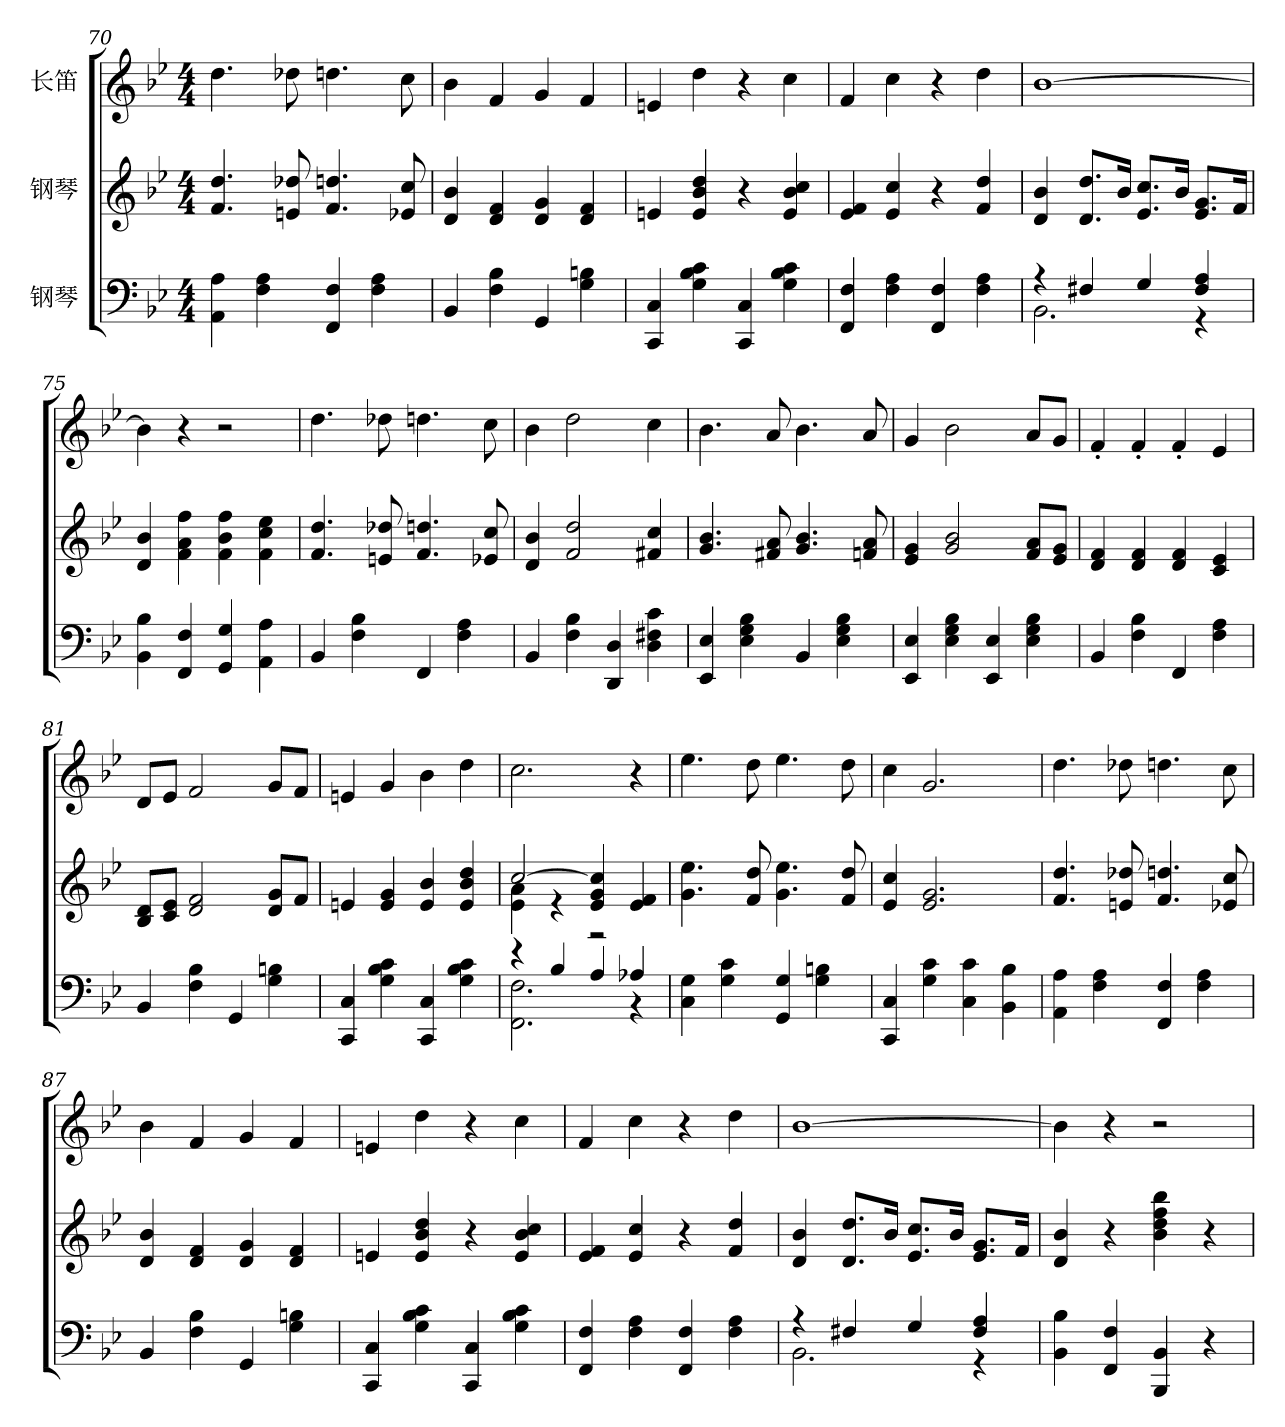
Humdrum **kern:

**kern	**kern	**kern
*part3	*part2	*part1
*staff3	*staff2	*staff1
*I"钢琴	*I"钢琴	*I"长笛
!!LO:PB:g=z
*clefF4	*clefG2	*clefG2
*k[b-e-]	*k[b-e-]	*k[b-e-]
*M4/4	*M4/4	*M4/4
=70	=70	=70
4AA\ 4A\	4.f/ 4.dd/	4.dd\
4F\ 4A\	.	.
.	8en/ 8dd-X/	8dd-X\
4FF/ 4F/	4.f/ 4.ddn/	4.ddn\
4F\ 4A\	.	.
.	8e-X/ 8cc/	8cc\
=71	=71	=71
4BB-/	4d/ 4b-/	4b-\
4F\ 4B-\	4d/ 4f/	4f/
4GG/	4d/ 4g/	4g/
4G\ 4Bn\	4d/ 4f/	4f/
=72	=72	=72
4CC/ 4C/	4en/	4en/
4G\ 4B-\ 4c\	4e/ 4b-/ 4dd/	4dd\
4CC/ 4C/	4r	4r
4G\ 4B-\ 4c\	4e/ 4b-/ 4cc/	4cc\
=73	=73	=73
4FF/ 4F/	4e-/ 4f/	4f/
4F\ 4A\	4e-/ 4cc/	4cc\
4FF/ 4F/	4r	4r
4F\ 4A\	4f/ 4dd/	4dd\
=74	=74	=74
*^	*	*
4r	2.BB-\	4d/ 4b-/	[1b-
4F#X/	.	8.d/ 8.dd/L	.
.	.	16b-/Jk	.
4G/	.	8.e-/ 8.cc/L	.
.	.	16b-/Jk	.
4F#/ 4A/	4r	8.e-/ 8.g/L	.
.	.	16f/Jk	.
*v	*v	*	*
=75	=75	=75
4BB-\ 4B-\	4d/ 4b-/	4b-\]
4FF/ 4F/	4f\ 4a\ 4ff\	4r
4GG/ 4G/	4f\ 4b-\ 4ff\	2r
4AA\ 4A\	4f\ 4cc\ 4ee-\	.
!!LO:LB:g=z
=76	=76	=76
4BB-/	4.f/ 4.dd/	4.dd\
4F\ 4B-\	.	.
.	8en/ 8dd-X/	8dd-X\
4FF/	4.f/ 4.ddn/	4.ddn\
4F\ 4A\	.	.
.	8e-X/ 8cc/	8cc\
=77	=77	=77
4BB-/	4d/ 4b-/	4b-\
4F\ 4B-\	2f/ 2dd/	2dd\
4DD/ 4D/	.	.
4D\ 4F#X\ 4c\	4f#X/ 4cc/	4cc\
=78	=78	=78
4EE-/ 4E-/	4.g/ 4.b-/	4.b-\
4E-\ 4G\ 4B-\	.	.
.	8f#X/ 8a/	8a/
4BB-/	4.g/ 4.b-/	4.b-\
4E-\ 4G\ 4B-\	.	.
.	8fn/ 8a/	8a/
=79	=79	=79
4EE-/ 4E-/	4e-/ 4g/	4g/
4E-\ 4G\ 4B-\	2g/ 2b-/	2b-\
4EE-/ 4E-/	.	.
4E-\ 4G\ 4B-\	8f/ 8a/L	8a/L
.	8e-/ 8g/J	8g/J
=80	=80	=80
4BB-/	4d/ 4f/	4f'/
4F\ 4B-\	4d/ 4f/	4f'/
4FF/	4d/ 4f/	4f'/
4F\ 4A\	4c/ 4e-/	4e-/
=81	=81	=81
4BB-/	8B-/ 8d/L	8d/L
.	8c/ 8e-/J	8e-/J
4F\ 4B-\	2d/ 2f/	2f/
4GG/	.	.
4G\ 4Bn\	8d/ 8g/L	8g/L
.	8f/J	8f/J
!!LO:LB:g=z
=82	=82	=82
4CC/ 4C/	4en/	4en/
4G\ 4B-\ 4c\	4e/ 4g/	4g/
4CC/ 4C/	4e/ 4b-/	4b-\
4G\ 4B-\ 4c\	4e/ 4b-/ 4dd/	4dd\
=83	=83	=83
*^	*^	*
4r	2.FF\ 2.F\	[2cc/	4e-\ 4a\	2.cc\
4B-/	.	.	4r	.
4A/	.	4e-/ 4g/ 4cc/]	2r	.
4A-X/	4r	4e-/ 4f/	.	4r
*v	*v	*	*	*
*	*v	*v	*
=84	=84	=84
4C\ 4G\	4.g\ 4.ee-\	4.ee-\
4G\ 4c\	.	.
.	8f/ 8dd/	8dd\
4GG/ 4G/	4.g\ 4.ee-\	4.ee-\
4G\ 4Bn\	.	.
.	8f/ 8dd/	8dd\
=85	=85	=85
4CC/ 4C/	4e-/ 4cc/	4cc\
4G\ 4c\	2.e-/ 2.g/	2.g/
4C\ 4c\	.	.
4BB-\ 4B-\	.	.
=86	=86	=86
4AA\ 4A\	4.f/ 4.dd/	4.dd\
4F\ 4A\	.	.
.	8en/ 8dd-X/	8dd-X\
4FF/ 4F/	4.f/ 4.ddn/	4.ddn\
4F\ 4A\	.	.
.	8e-X/ 8cc/	8cc\
=87	=87	=87
4BB-/	4d/ 4b-/	4b-\
4F\ 4B-\	4d/ 4f/	4f/
4GG/	4d/ 4g/	4g/
4G\ 4Bn\	4d/ 4f/	4f/
!!LO:LB:g=z
=88	=88	=88
4CC/ 4C/	4en/	4en/
4G\ 4B-\ 4c\	4e/ 4b-/ 4dd/	4dd\
4CC/ 4C/	4r	4r
4G\ 4B-\ 4c\	4e/ 4b-/ 4cc/	4cc\
=89	=89	=89
4FF/ 4F/	4e-/ 4f/	4f/
4F\ 4A\	4e-/ 4cc/	4cc\
4FF/ 4F/	4r	4r
4F\ 4A\	4f/ 4dd/	4dd\
=90	=90	=90
*^	*	*
4r	2.BB-\	4d/ 4b-/	[1b-
4F#X/	.	8.d/ 8.dd/L	.
.	.	16b-/Jk	.
4G/	.	8.e-/ 8.cc/L	.
.	.	16b-/Jk	.
4F#/ 4A/	4r	8.e-/ 8.g/L	.
.	.	16f/Jk	.
*v	*v	*	*
=91	=91	=91
4BB-\ 4B-\	4d/ 4b-/	4b-\]
4FF/ 4F/	4r	4r
4BBB-/ 4BB-/	4b-\ 4dd\ 4ff\ 4bb-\	2r
4r	4r	.
=	=	=
*-	*-	*-
